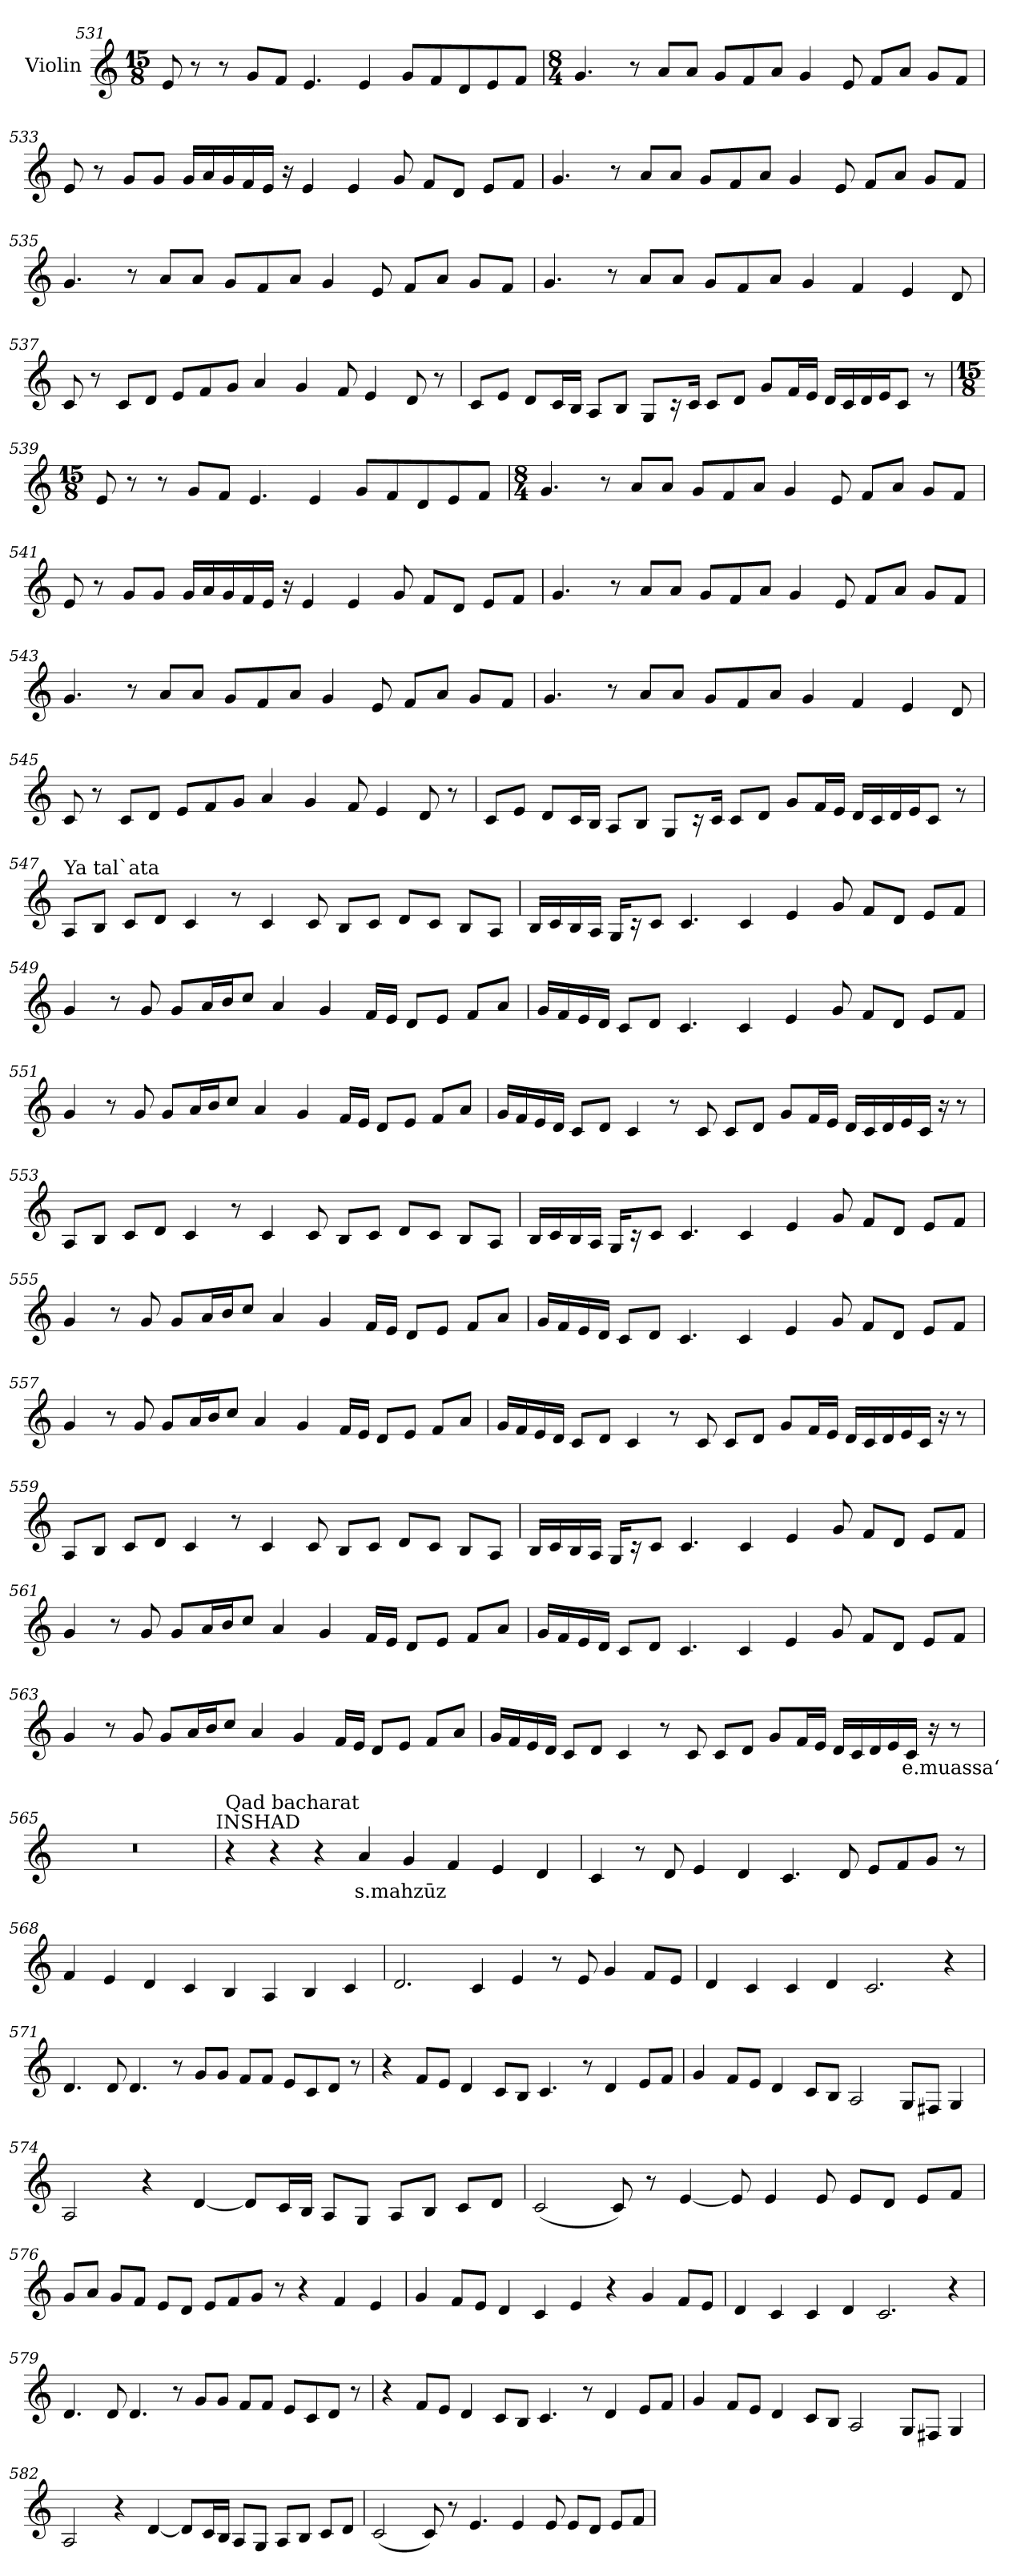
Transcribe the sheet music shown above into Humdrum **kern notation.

**kern	**text
*part1	*part1
*staff1	*staff1
*I"Violin	*
!!LO:PB:g=z
*clefG2	*
*k[]	*
*M15/8	*
=531	=531
8e/	.
8r	.
8r	.
8g/L	.
8f/J	.
4.e/	.
4e/	.
8g/L	.
8f/	.
8d/	.
8e/	.
8f/J	.
=532	=532
*M8/4	*
4.g/	.
8r	.
8a/L	.
8a/J	.
8g/L	.
8f/	.
8a/J	.
4g/	.
8e/	.
8f/L	.
8a/J	.
8g/L	.
8f/J	.
!!LO:PB:g=z
=533	=533
8e/	.
8r	.
8g/L	.
8g/J	.
16g/LL	.
16a/	.
16g/	.
16f/	.
16e/JJ	.
16r	.
4e/	.
4e/	.
8g/	.
8f/L	.
8d/J	.
8e/L	.
8f/J	.
=534	=534
4.g/	.
8r	.
8a/L	.
8a/J	.
8g/L	.
8f/	.
8a/J	.
4g/	.
8e/	.
8f/L	.
8a/J	.
8g/L	.
8f/J	.
!!LO:LB:g=z
=535	=535
4.g/	.
8r	.
8a/L	.
8a/J	.
8g/L	.
8f/	.
8a/J	.
4g/	.
8e/	.
8f/L	.
8a/J	.
8g/L	.
8f/J	.
=536	=536
4.g/	.
8r	.
8a/L	.
8a/J	.
8g/L	.
8f/	.
8a/J	.
4g/	.
4f/	.
4e/	.
8d/	.
!!LO:LB:g=z
=537	=537
8c/	.
8r	.
8c/L	.
8d/J	.
8e/L	.
8f/	.
8g/J	.
4a/	.
4g/	.
8f/	.
4e/	.
8d/	.
8r	.
!!LO:LB:g=z
=538	=538
8c/L	.
8e/J	.
8d/L	.
16c/L	.
16B/JJ	.
8A/L	.
8B/J	.
8G/L	.
16r	.
16c/Jk	.
8c/L	.
8d/J	.
8g/L	.
16f/L	.
16e/JJ	.
16d/LL	.
16c/	.
16d/	.
16e/J	.
8c/J	.
8r	.
!!LO:LB:g=z
=539	=539
*M15/8	*
8e/	.
8r	.
8r	.
8g/L	.
8f/J	.
4.e/	.
4e/	.
8g/L	.
8f/	.
8d/	.
8e/	.
8f/J	.
=540	=540
*M8/4	*
4.g/	.
8r	.
8a/L	.
8a/J	.
8g/L	.
8f/	.
8a/J	.
4g/	.
8e/	.
8f/L	.
8a/J	.
8g/L	.
8f/J	.
!!LO:LB:g=z
=541	=541
8e/	.
8r	.
8g/L	.
8g/J	.
16g/LL	.
16a/	.
16g/	.
16f/	.
16e/JJ	.
16r	.
4e/	.
4e/	.
8g/	.
8f/L	.
8d/J	.
8e/L	.
8f/J	.
=542	=542
4.g/	.
8r	.
8a/L	.
8a/J	.
8g/L	.
8f/	.
8a/J	.
4g/	.
8e/	.
8f/L	.
8a/J	.
8g/L	.
8f/J	.
!!LO:LB:g=z
=543	=543
4.g/	.
8r	.
8a/L	.
8a/J	.
8g/L	.
8f/	.
8a/J	.
4g/	.
8e/	.
8f/L	.
8a/J	.
8g/L	.
8f/J	.
=544	=544
4.g/	.
8r	.
8a/L	.
8a/J	.
8g/L	.
8f/	.
8a/J	.
4g/	.
4f/	.
4e/	.
8d/	.
!!LO:LB:g=z
=545	=545
8c/	.
8r	.
8c/L	.
8d/J	.
8e/L	.
8f/	.
8g/J	.
4a/	.
4g/	.
8f/	.
4e/	.
8d/	.
8r	.
=546	=546
8c/L	.
8e/J	.
8d/L	.
16c/L	.
16B/JJ	.
8A/L	.
8B/J	.
8G/L	.
16r	.
16c/Jk	.
8c/L	.
8d/J	.
8g/L	.
16f/L	.
16e/JJ	.
16d/LL	.
16c/	.
16d/	.
16e/J	.
8c/J	.
8r	.
!!LO:PB:g=z
=547	=547
*MM80	*
!LO:TX:a:t=Ya tal`ata	!
8A/L	.
8B/J	.
8c/L	.
8d/J	.
4c/	.
8r	.
4c/	.
8c/	.
8B/L	.
8c/J	.
8d/L	.
8c/J	.
8B/L	.
8A/J	.
=548	=548
16B/LL	.
16c/	.
16B/	.
16A/JJ	.
16G/KL	.
16r	.
8c/J	.
4.c/	.
4c/	.
4e/	.
8g/	.
8f/L	.
8d/J	.
8e/L	.
8f/J	.
!!LO:PB:g=z
=549	=549
4g/	.
8r	.
8g/	.
8g/L	.
16a/L	.
16b/J	.
8cc/J	.
4a/	.
4g/	.
16f/LL	.
16e/JJ	.
8d/L	.
8e/J	.
8f/L	.
8a/J	.
!!LO:LB:g=z
=550	=550
16g/LL	.
16f/	.
16e/	.
16d/JJ	.
8c/L	.
8d/J	.
4.c/	.
4c/	.
4e/	.
8g/	.
8f/L	.
8d/J	.
8e/L	.
8f/J	.
=551	=551
4g/	.
8r	.
8g/	.
8g/L	.
16a/L	.
16b/J	.
8cc/J	.
4a/	.
4g/	.
16f/LL	.
16e/JJ	.
8d/L	.
8e/J	.
8f/L	.
8a/J	.
!!LO:LB:g=z
=552	=552
16g/LL	.
16f/	.
16e/	.
16d/JJ	.
8c/L	.
8d/J	.
4c/	.
8r	.
8c/	.
8c/L	.
8d/J	.
8g/L	.
16f/L	.
16e/JJ	.
16d/LL	.
16c/	.
16d/	.
16e/	.
16c/JJ	.
16r	.
8r	.
!!LO:LB:g=z
=553	=553
8A/L	.
8B/J	.
8c/L	.
8d/J	.
4c/	.
8r	.
4c/	.
8c/	.
8B/L	.
8c/J	.
8d/L	.
8c/J	.
8B/L	.
8A/J	.
!!LO:LB:g=z
=554	=554
16B/LL	.
16c/	.
16B/	.
16A/JJ	.
16G/KL	.
16r	.
8c/J	.
4.c/	.
4c/	.
4e/	.
8g/	.
8f/L	.
8d/J	.
8e/L	.
8f/J	.
=555	=555
4g/	.
8r	.
8g/	.
8g/L	.
16a/L	.
16b/J	.
8cc/J	.
4a/	.
4g/	.
16f/LL	.
16e/JJ	.
8d/L	.
8e/J	.
8f/L	.
8a/J	.
!!LO:LB:g=z
=556	=556
16g/LL	.
16f/	.
16e/	.
16d/JJ	.
8c/L	.
8d/J	.
4.c/	.
4c/	.
4e/	.
8g/	.
8f/L	.
8d/J	.
8e/L	.
8f/J	.
=557	=557
4g/	.
8r	.
8g/	.
8g/L	.
16a/L	.
16b/J	.
8cc/J	.
4a/	.
4g/	.
16f/LL	.
16e/JJ	.
8d/L	.
8e/J	.
8f/L	.
8a/J	.
!!LO:LB:g=z
=558	=558
16g/LL	.
16f/	.
16e/	.
16d/JJ	.
8c/L	.
8d/J	.
4c/	.
8r	.
8c/	.
8c/L	.
8d/J	.
8g/L	.
16f/L	.
16e/JJ	.
16d/LL	.
16c/	.
16d/	.
16e/	.
16c/JJ	.
16r	.
8r	.
!!LO:LB:g=z
=559	=559
8A/L	.
8B/J	.
8c/L	.
8d/J	.
4c/	.
8r	.
4c/	.
8c/	.
8B/L	.
8c/J	.
8d/L	.
8c/J	.
8B/L	.
8A/J	.
!!LO:PB:g=z
=560	=560
16B/LL	.
16c/	.
16B/	.
16A/JJ	.
16G/KL	.
16r	.
8c/J	.
4.c/	.
4c/	.
4e/	.
8g/	.
8f/L	.
8d/J	.
8e/L	.
8f/J	.
=561	=561
4g/	.
8r	.
8g/	.
8g/L	.
16a/L	.
16b/J	.
8cc/J	.
4a/	.
4g/	.
16f/LL	.
16e/JJ	.
8d/L	.
8e/J	.
8f/L	.
8a/J	.
!!LO:LB:g=z
=562	=562
16g/LL	.
16f/	.
16e/	.
16d/JJ	.
8c/L	.
8d/J	.
4.c/	.
4c/	.
4e/	.
8g/	.
8f/L	.
8d/J	.
8e/L	.
8f/J	.
=563	=563
4g/	.
8r	.
8g/	.
8g/L	.
16a/L	.
16b/J	.
8cc/J	.
4a/	.
4g/	.
16f/LL	.
16e/JJ	.
8d/L	.
8e/J	.
8f/L	.
8a/J	.
!!LO:PB:g=z
=564	=564
16g/LL	.
16f/	.
16e/	.
16d/JJ	.
8c/L	.
8d/J	.
4c/	.
8r	.
8c/	.
8c/L	.
8d/J	.
8g/L	.
16f/L	.
16e/JJ	.
16d/LL	.
16c/	.
16d/	.
16e/	.
!	!LO:LY:b
16c/JJ	e.muassa‘
16r	.
8r	.
=565	=565
0r	.
!LO:TX:a:t=INSHAD	!
!!LO:LB:g=z
=566	=566
!LO:TX:a:t=Qad bacharat	!
4r	.
4r	.
4r	.
!	!LO:LY:b
4a/	s.mahzūz
4g/	.
4f/	.
4e/	.
4d/	.
=567	=567
4c/	.
8r	.
8d/	.
4e/	.
4d/	.
4.c/	.
8d/	.
8e/L	.
8f/	.
8g/J	.
8r	.
=568	=568
4f/	.
4e/	.
4d/	.
4c/	.
4B/	.
4A/	.
4B/	.
4c/	.
!!LO:LB:g=z
=569	=569
2.d/	.
4c/	.
4e/	.
8r	.
8e/	.
4g/	.
8f/L	.
8e/J	.
=570	=570
4d/	.
4c/	.
4c/	.
4d/	.
2.c/	.
4r	.
=571	=571
4.d/	.
8d/	.
4.d/	.
8r	.
8g/L	.
8g/J	.
8f/L	.
8f/J	.
8e/L	.
8c/	.
8d/J	.
8r	.
!!LO:LB:g=z
=572	=572
4r	.
8f/L	.
8e/J	.
4d/	.
8c/L	.
8B/J	.
4.c/	.
8r	.
4d/	.
8e/L	.
8f/J	.
=573	=573
4g/	.
8f/L	.
8e/J	.
4d/	.
8c/L	.
8B/J	.
2A/	.
8G/L	.
8F#X/J	.
4G/	.
!!LO:LB:g=z
=574	=574
2A/	.
4r	.
[4d/	.
8d/L]	.
16c/L	.
16B/JJ	.
8A/L	.
8G/J	.
8A/L	.
8B/J	.
8c/L	.
8d/J	.
=575	=575
(<2c/	.
8c/)	.
8r	.
[4e/	.
8e/]	.
4e/	.
8e/	.
8e/L	.
8d/J	.
8e/L	.
8f/J	.
!!LO:LB:g=z
=576	=576
8g/L	.
8a/J	.
8g/L	.
8f/J	.
8e/L	.
8d/J	.
8e/L	.
8f/	.
8g/J	.
8r	.
4r	.
4f/	.
4e/	.
=577	=577
4g/	.
8f/L	.
8e/J	.
4d/	.
4c/	.
4e/	.
4r	.
4g/	.
8f/L	.
8e/J	.
=578	=578
4d/	.
4c/	.
4c/	.
4d/	.
2.c/	.
4r	.
!!LO:LB:g=z
=579	=579
4.d/	.
8d/	.
4.d/	.
8r	.
8g/L	.
8g/J	.
8f/L	.
8f/J	.
8e/L	.
8c/	.
8d/J	.
8r	.
=580	=580
4r	.
8f/L	.
8e/J	.
4d/	.
8c/L	.
8B/J	.
4.c/	.
8r	.
4d/	.
8e/L	.
8f/J	.
!!LO:LB:g=z
=581	=581
4g/	.
8f/L	.
8e/J	.
4d/	.
8c/L	.
8B/J	.
2A/	.
8G/L	.
8F#X/J	.
4G/	.
=582	=582
2A/	.
4r	.
[4d/	.
8d/L]	.
16c/L	.
16B/JJ	.
8A/L	.
8G/J	.
8A/L	.
8B/J	.
8c/L	.
8d/J	.
!!LO:PB:g=z
=583	=583
(<2c/	.
8c/)	.
8r	.
4.e/	.
4e/	.
8e/	.
8e/L	.
8d/J	.
8e/L	.
8f/J	.
=	=
*-	*-
